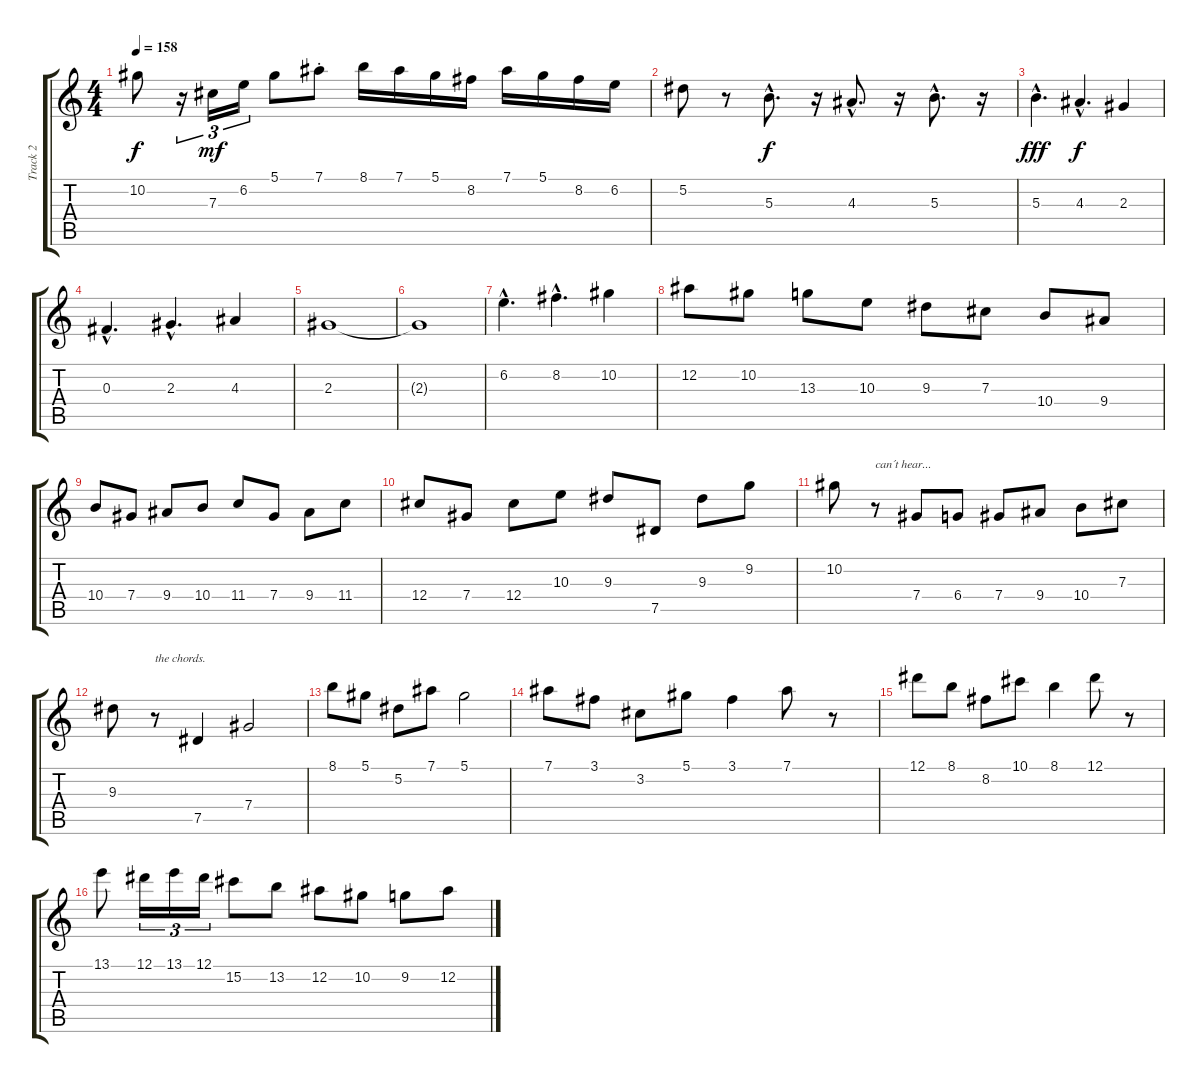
\track ("Track 2" "Track 2") {instrument acousticguitarnylon}
\staff {score tabs}
\tuning (Eb4 Bb3 Gb3 Db3 Ab2 Eb2) {hide}
\ts (4 4)
\tempo 158
\clef g2
\ks c
10.2.8{dy f} r.16{tu (3 2)} 7.3.16{tu (3 2) dy mf} 6.2.16{tu (3 2)} 5.1.8 7.1{st}.8 8.1.16 7.1.16 5.1.16 8.2.16 7.1.16 5.1.16 8.2.16 6.2.16 |
5.2.8 r.8 5.3{hac}.8{d dy f} r.16 4.3{hac}.8{d} r.16 5.3{hac}.8{d} r.16 |
5.3{hac}.4{d dy fff} 4.3{hac}.4{d dy f} 2.3.4 |
0.3{hac}.4{d} 2.3{hac}.4{d} 4.3.4 |
2.3.1 |
2.3{t}.1 |
6.2{hac}.4{d} 8.2{hac}.4{d} 10.2.4 |
12.2.8 10.2.8 13.3.8 10.3.8 9.3.8 7.3.8 10.4.8 9.4.8 |
10.4.8 7.4.8 9.4.8 10.4.8 11.4.8 7.4.8 9.4.8 11.4.8 |
12.4.8 7.4.8 12.4.8 10.3.8 9.3.8 7.5.8 9.3.8 9.2.8 |
10.2.8 r.8{txt "can´t hear..."} 7.4.8 6.4.8 7.4.8 9.4.8 10.4.8 7.3.8 |
9.3.8 r.8{txt "the chords."} 7.5.4 7.4.2 |
8.1.8 5.1.8 5.2.8 7.1.8 5.1.2 |
7.1.8 3.1.8 3.2.8 5.1.8 3.1.4 7.1.8 r.8 |
12.1.8 8.1.8 8.2.8 10.1.8 8.1.4 12.1.8 r.8 |
13.1.8 12.1.16{tu (3 2)} 13.1.16{tu (3 2)} 12.1.16{tu (3 2)} 15.2.8 13.2.8 12.2.8 10.2.8 9.2.8 12.2.8
